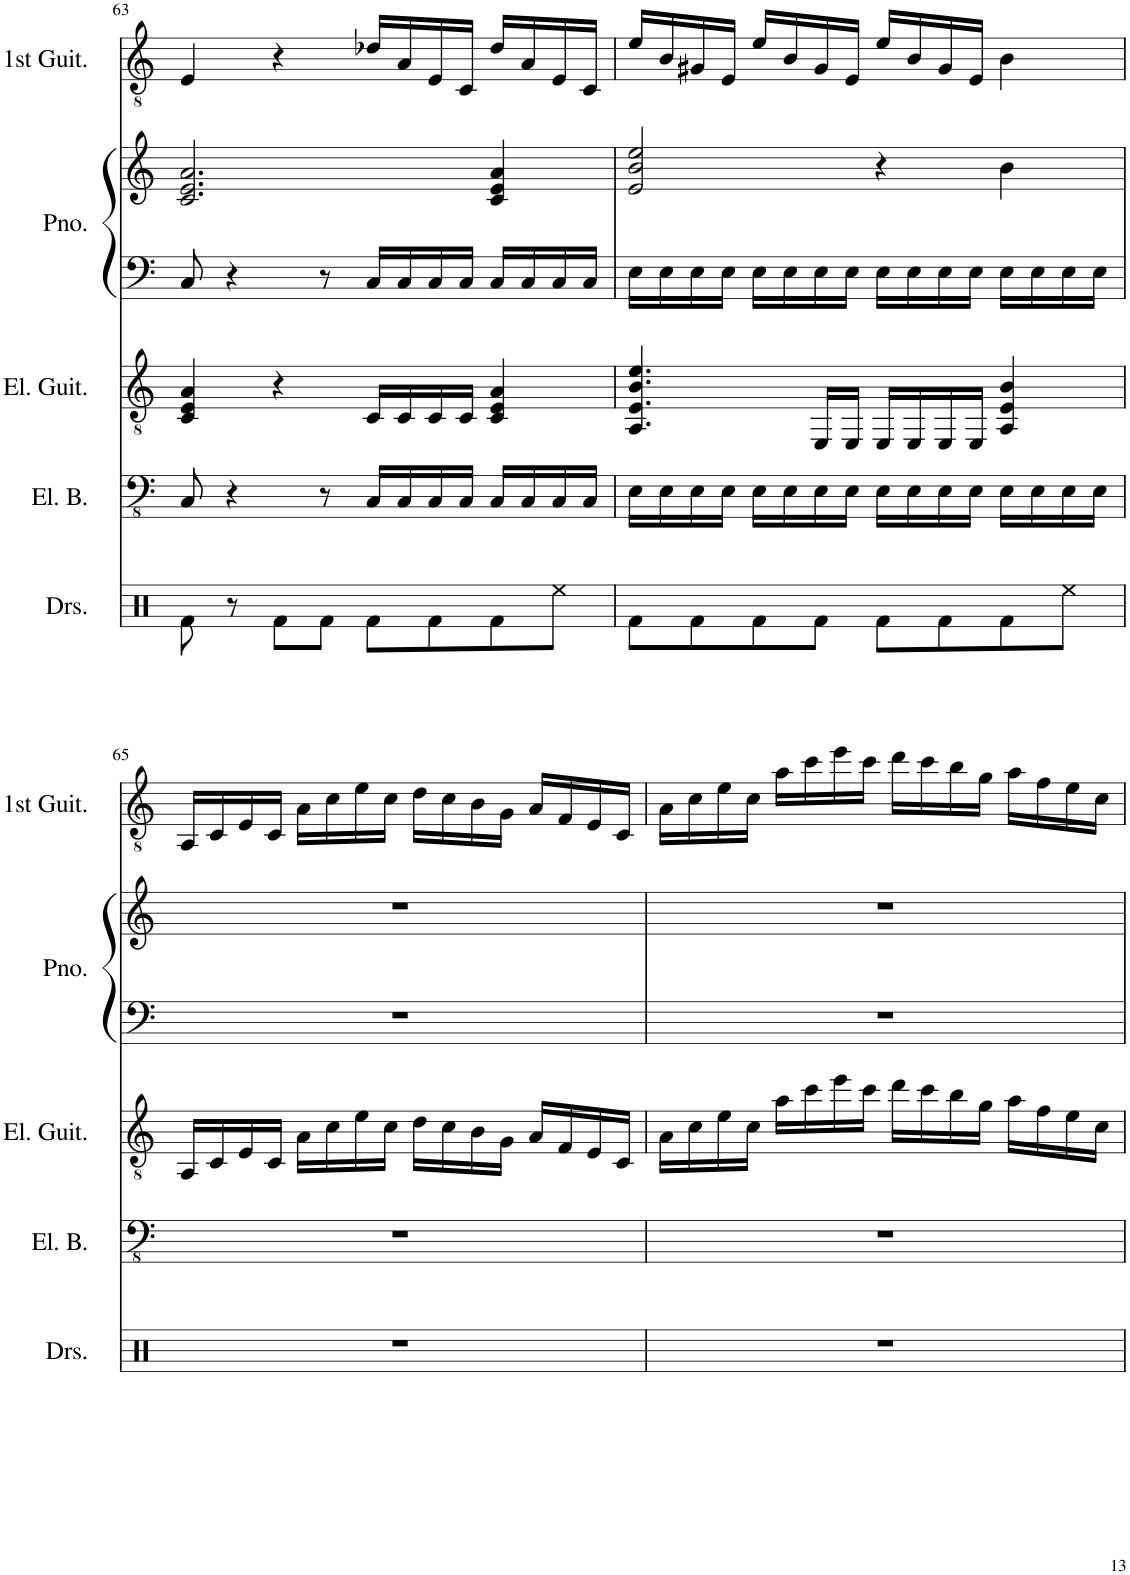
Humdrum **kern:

**kern	**kern	**kern	**kern	**kern	**kern
*part5	*part4	*part3	*part2	*part2	*part1
*staff6	*staff5	*staff4	*staff3	*staff2	*staff1
*I"Drumset	*I"Electric Bass	*I"Electric Guitar	*I"Piano	*	*I"First Guitar
*I'Drs.	*I'El. B.	*I'El. Guit.	*I'Pno.	*	*
!!LO:PB:g=z
*clefX	*clefFv4	*clefGv2	*clefF4	*clefG2	*clefGv2
*k[]	*k[]	*k[]	*k[]	*k[]	*k[]
*M4/4	*M4/4	*M4/4	*M4/4	*M4/4	*M4/4
=63	=63	=63	=63	=63	=63
8Rf\	8CC/	4C/ 4E/ 4A/	8C/	2.c/ 2.e/ 2.a/	4E/
8r	4r	.	4r	.	.
8Rf\L	.	4r	.	.	4r
8Rf\J	8r	.	8r	.	.
8Rf\L	16CC/LL	16C/LL	16C/LL	.	16d-X/LL
.	16CC/	16C/	16C/	.	16A/
8Rf\	16CC/	16C/	16C/	.	16E/
.	16CC/JJ	16C/JJ	16C/JJ	.	16C/JJ
8Rf\	16CC/LL	4C/ 4E/ 4A/	16C/LL	4c/ 4e/ 4a/	16d-/LL
.	16CC/	.	16C/	.	16A/
8Ree\J	16CC/	.	16C/	.	16E/
.	16CC/JJ	.	16C/JJ	.	16C/JJ
=64	=64	=64	=64	=64	=64
8Rf\L	16EE\LL	4.AA/ 4.E/ 4.B/ 4.e/	16E\LL	2e/ 2b/ 2ee/	16e/LL
.	16EE\	.	16E\	.	16B/
8Rf\	16EE\	.	16E\	.	16G#X/
.	16EE\JJ	.	16E\JJ	.	16E/JJ
8Rf\	16EE\LL	.	16E\LL	.	16e/LL
.	16EE\	.	16E\	.	16B/
8Rf\J	16EE\	16EE/LL	16E\	.	16G#/
.	16EE\JJ	16EE/JJ	16E\JJ	.	16E/JJ
8Rf\L	16EE\LL	16EE/LL	16E\LL	4r	16e/LL
.	16EE\	16EE/	16E\	.	16B/
8Rf\	16EE\	16EE/	16E\	.	16G#/
.	16EE\JJ	16EE/JJ	16E\JJ	.	16E/JJ
8Rf\	16EE\LL	4AA/ 4E/ 4B/	16E\LL	4b\	4B\
.	16EE\	.	16E\	.	.
8Ree\J	16EE\	.	16E\	.	.
.	16EE\JJ	.	16E\JJ	.	.
!!LO:LB:g=z
=65	=65	=65	=65	=65	=65
1r	1r	16AA/LL	1r	1r	16AA/LL
.	.	16C/	.	.	16C/
.	.	16E/	.	.	16E/
.	.	16C/JJ	.	.	16C/JJ
.	.	16A\LL	.	.	16A\LL
.	.	16c\	.	.	16c\
.	.	16e\	.	.	16e\
.	.	16c\JJ	.	.	16c\JJ
.	.	16d\LL	.	.	16d\LL
.	.	16c\	.	.	16c\
.	.	16B\	.	.	16B\
.	.	16G\JJ	.	.	16G\JJ
.	.	16A/LL	.	.	16A/LL
.	.	16F/	.	.	16F/
.	.	16E/	.	.	16E/
.	.	16C/JJ	.	.	16C/JJ
=66	=66	=66	=66	=66	=66
1r	1r	16A\LL	1r	1r	16A\LL
.	.	16c\	.	.	16c\
.	.	16e\	.	.	16e\
.	.	16c\JJ	.	.	16c\JJ
.	.	16a\LL	.	.	16a\LL
.	.	16cc\	.	.	16cc\
.	.	16ee\	.	.	16ee\
.	.	16cc\JJ	.	.	16cc\JJ
.	.	16dd\LL	.	.	16dd\LL
.	.	16cc\	.	.	16cc\
.	.	16b\	.	.	16b\
.	.	16g\JJ	.	.	16g\JJ
.	.	16a\LL	.	.	16a\LL
.	.	16f\	.	.	16f\
.	.	16e\	.	.	16e\
.	.	16c\JJ	.	.	16c\JJ
=	=	=	=	=	=
*-	*-	*-	*-	*-	*-
